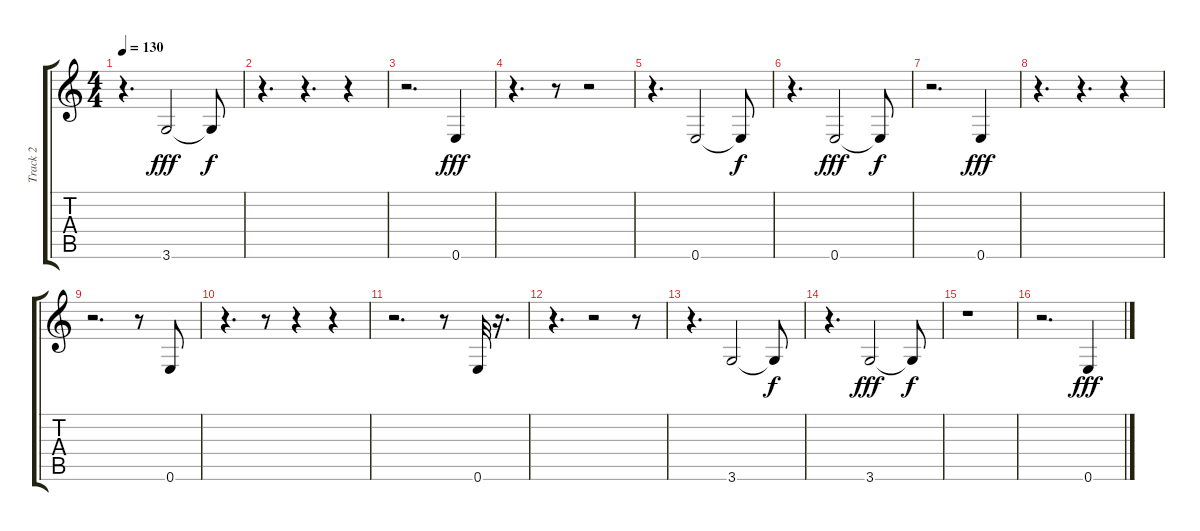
\track ("Track 2" "Track 2") {instrument electricbassfinger}
\staff {score tabs}
\tuning (E4 B3 G3 D3 A2 E2) {hide}
\ts (4 4)
\tempo 130
\clef g2
\ks c
r.4{d dy fff} 3.6.2 3.6{t}.8{dy f} |
r.4{d} r.4{d} r.4 |
r.2{d} 0.6.4{dy fff} |
r.4{d} r.8 r.2 |
r.4{d} 0.6.2 0.6{t}.8{dy f} |
r.4{d} 0.6.2{dy fff} 0.6{t}.8{dy f} |
r.2{d} 0.6.4{dy fff} |
r.4{d} r.4{d} r.4 |
r.2{d} r.8 0.6.8 |
r.4{d} r.8 r.4 r.4 |
r.2{d} r.8 0.6.32 r.16{d} |
r.4{d} r.2 r.8 |
r.4{d} 3.6.2 3.6{t}.8{dy f} |
r.4{d} 3.6.2{dy fff} 3.6{t}.8{dy f} |
r.1 |
r.2{d} 0.6.4{dy fff}
